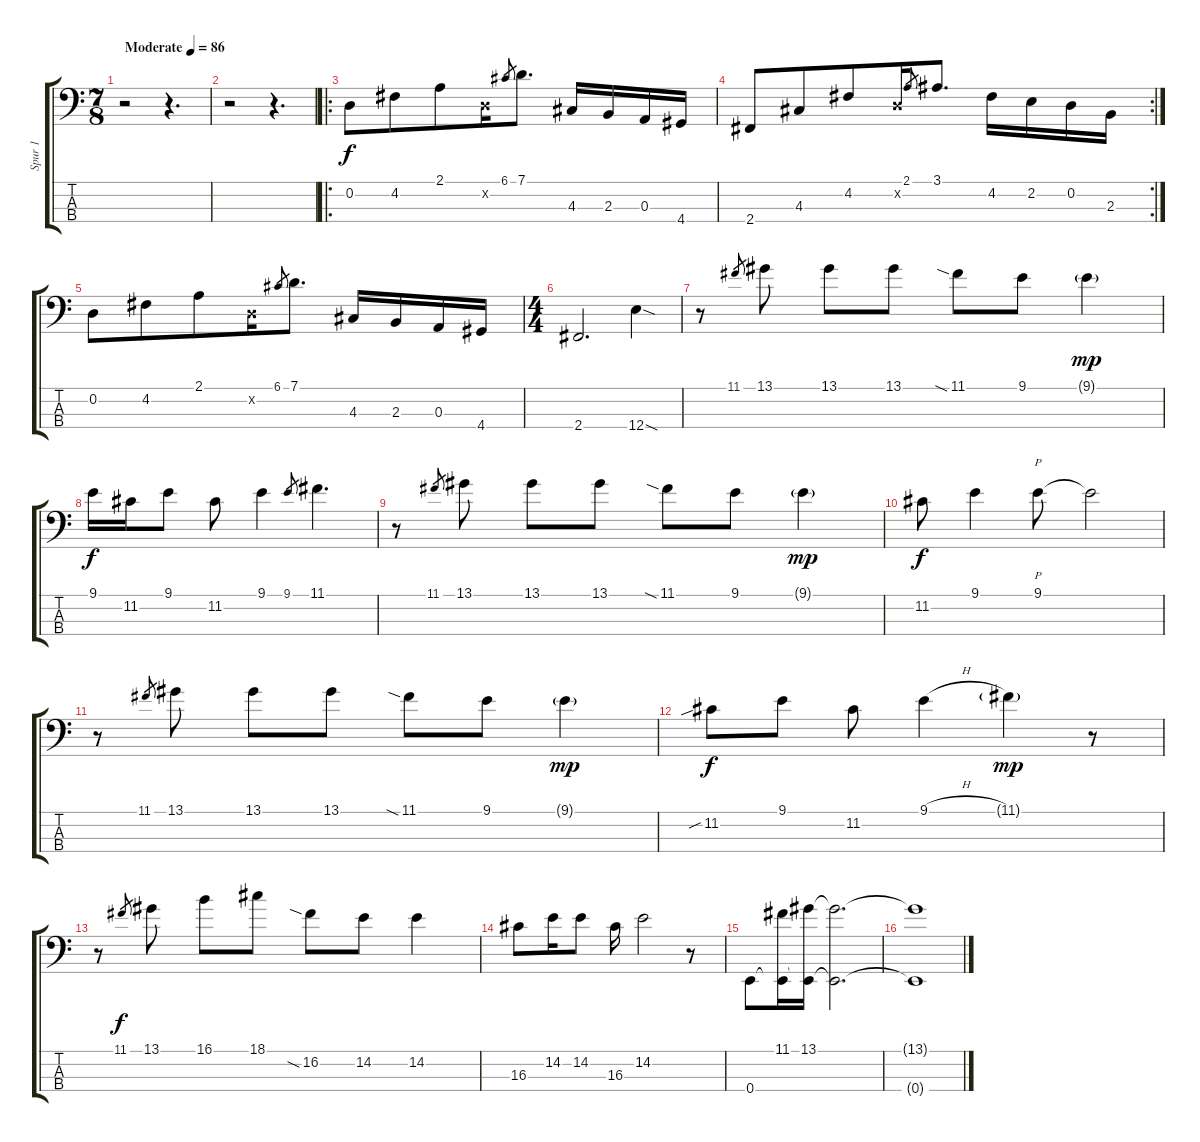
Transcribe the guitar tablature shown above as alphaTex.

\track ("Spur 1" "Spur 1") {instrument acousticbass}
\staff {score tabs}
\tuning (G2 D2 A1 E1) {hide}
\ts (7 8)
\tempo (86 "Moderate")
\clef f4
\ks c
r.2{dy f instrument acousticbass} r.4{d} |
r.2 r.4{d} |
\ro
0.2.8 4.2.8 2.1.8 0.2{x}.16 6.1.8{gr} 7.1.8{d} 4.3.16 2.3.16 0.3.16 4.4.16 |
\rc 2
2.4.8 4.3.8 4.2.8 0.2{x}.16 2.1.8{gr} 3.1.8{d} 4.2.16 2.2.16 0.2.16 2.3.16 |
0.2.8 4.2.8 2.1.8 0.2{x}.16 6.1.8{gr} 7.1.8{d} 4.3.16 2.3.16 0.3.16 4.4.16 |
\ts (4 4)
2.4.2{d} 12.4{sod}.4 |
r.8 11.1.8{gr} 13.1.8 13.1.8 13.1.8 11.1{sia}.8 9.1.8 9.1{g}.4{dy mp} |
9.1.16{dy f} 11.2.16 9.1.8 11.2.8 9.1.4 9.1.8{gr} 11.1.4{d} |
r.8 11.1.8{gr} 13.1.8 13.1.8 13.1.8 11.1{sia}.8 9.1.8 9.1{g}.4{dy mp} |
11.2.8{dy f} 9.1.4 9.1.8{p} 9.1{t}.2 |
r.8 11.1.8{gr} 13.1.8 13.1.8 13.1.8 11.1{sia}.8 9.1.8 9.1{g}.4{dy mp} |
11.2{sib}.8{dy f} 9.1.8 11.2.8 9.1{h}.4 11.1{g}.4{dy mp} r.8 |
r.8 11.1.8{gr dy f} 13.1.8 16.1.8 18.1.8 16.2{sia}.8 14.2.8 14.2.4 |
16.3.8 14.2.16 14.2.8 16.3.16 14.2.2 r.8 |
0.4.8 (11.1 0.4{t}).16 (13.1 0.4{t}).16 (13.1{t} 0.4{t}).2{d} |
(13.1{t} 0.4{t}).1
